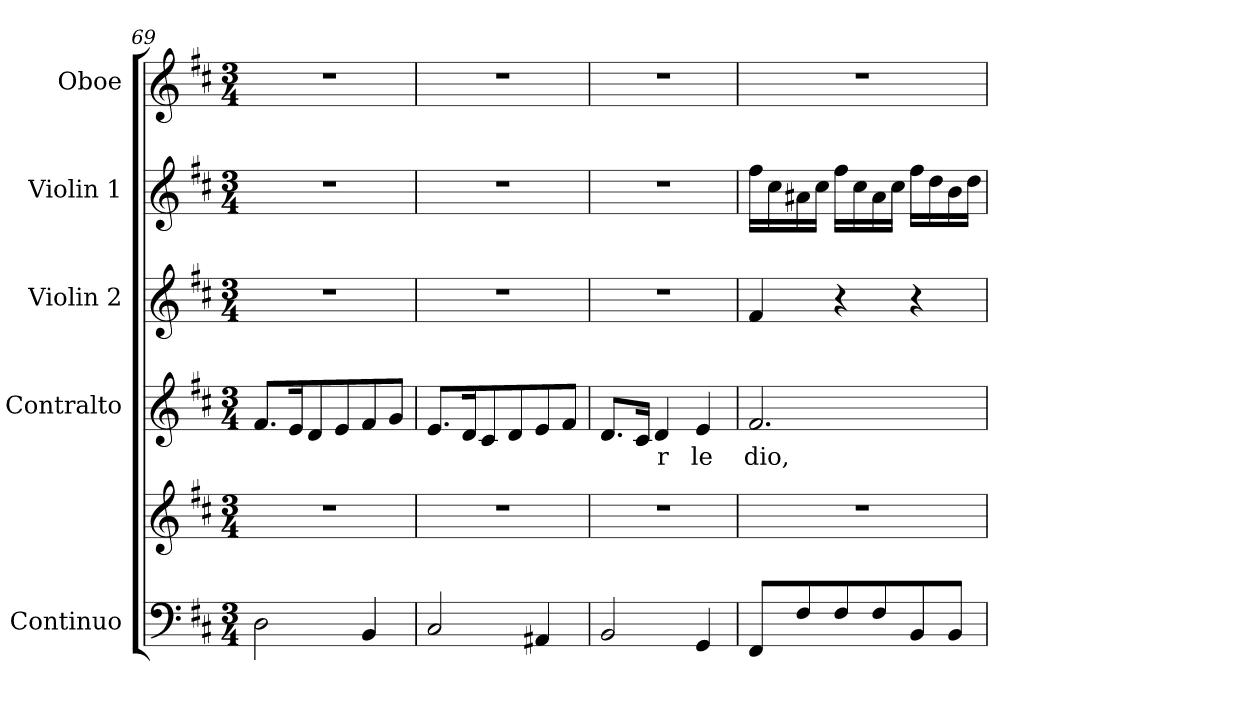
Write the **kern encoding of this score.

**kern	**kern	**kern	**text	**kern	**kern	**kern
*part5	*part5	*part4	*part4	*part3	*part2	*part1
*staff6	*staff5	*staff4	*staff4	*staff3	*staff2	*staff1
*I"Continuo	*	*I"Contralto	*	*I"Violin 2	*I"Violin 1	*I"Oboe
*I'Cont.	*	*I'A.	*	*I'Vln. 2	*I'Vln. 1	*I'Ob.
*clefF4	*clefG2	*clefG2	*	*clefG2	*clefG2	*clefG2
*k[f#c#]	*k[f#c#]	*k[f#c#]	*	*k[f#c#]	*k[f#c#]	*k[f#c#]
*D:	*D:	*D:	*	*D:	*D:	*D:
*M3/4	*M3/4	*M3/4	*	*M3/4	*M3/4	*M3/4
=69	=69	=69	=69	=69	=69	=69
!	!LO:N:vis=1	!	!	!LO:N:vis=1	!LO:N:vis=1	!LO:N:vis=1
2Di\	2.r	8.f#i/L	.	2.r	2.r	2.r
.	.	16ei/k	.	.	.	.
.	.	8di/	.	.	.	.
.	.	8ei/	.	.	.	.
4BBi/	.	8f#i/	.	.	.	.
.	.	8gi/J	.	.	.	.
!!LO:LB:g=z
=70	=70	=70	=70	=70	=70	=70
!	!LO:N:vis=1	!	!	!LO:N:vis=1	!LO:N:vis=1	!LO:N:vis=1
2C#i/	2.r	8.ei/L	.	2.r	2.r	2.r
.	.	16di/k	.	.	.	.
.	.	8c#i/	.	.	.	.
.	.	8di/	.	.	.	.
4AA#Xi/	.	8ei/	.	.	.	.
.	.	8f#i/J	.	.	.	.
=71	=71	=71	=71	=71	=71	=71
!	!LO:N:vis=1	!	!	!LO:N:vis=1	!LO:N:vis=1	!LO:N:vis=1
2BBi/	2.r	8.di/L	.	2.r	2.r	2.r
.	.	16c#i/Jk	.	.	.	.
!	!	!	!LO:LY:b:color=#000000	!	!	!
.	.	4di/	-r	.	.	.
!	!	!	!LO:LY:b:color=#000000	!	!	!
4GGi/	.	4ei/	le	.	.	.
=72	=72	=72	=72	=72	=72	=72
!	!LO:N:vis=1	!	!	!	!	!
!	!	!	!LO:LY:b:color=#000000	!	!	!LO:N:vis=1
8FF#i/L	2.r	2.f#i/	dio,	4f#i/	16ff#i\LL	2.r
.	.	.	.	.	16cc#i\	.
8F#i/	.	.	.	.	16a#Xi\	.
.	.	.	.	.	16cc#i\JJ	.
8F#i/	.	.	.	4r	16ff#i\LL	.
.	.	.	.	.	16cc#i\	.
8F#i/	.	.	.	.	16a#i\	.
.	.	.	.	.	16cc#i\JJ	.
8BBi/	.	.	.	4r	16ff#i\LL	.
.	.	.	.	.	16ddi\	.
8BBi/J	.	.	.	.	16bi\	.
.	.	.	.	.	16ddi\JJ	.
=	=	=	=	=	=	=
*-	*-	*-	*-	*-	*-	*-
